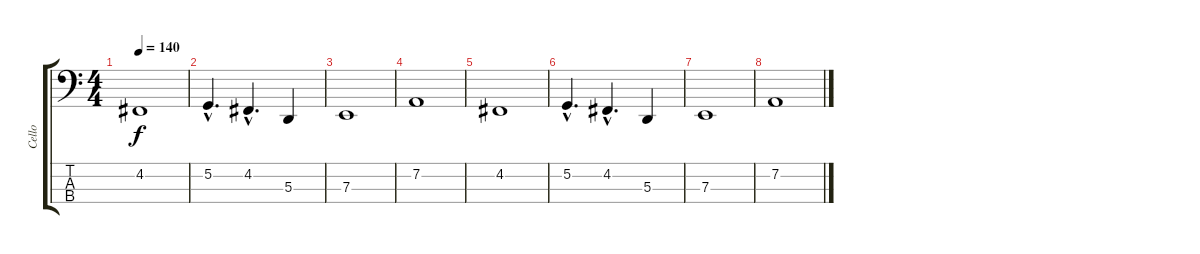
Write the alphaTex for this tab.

\track ("Cello" "Cello") {instrument cello}
\staff {score tabs}
\tuning (G2 D2 A1 E1) {hide}
\ts (4 4)
\tempo 140
\clef f4
\ks c
4.2.1{dy f instrument cello} |
5.2{hac}.4{d} 4.2{hac}.4{d} 5.3.4 |
7.3.1 |
7.2.1 |
4.2.1 |
5.2{hac}.4{d} 4.2{hac}.4{d} 5.3.4 |
7.3.1 |
7.2.1
